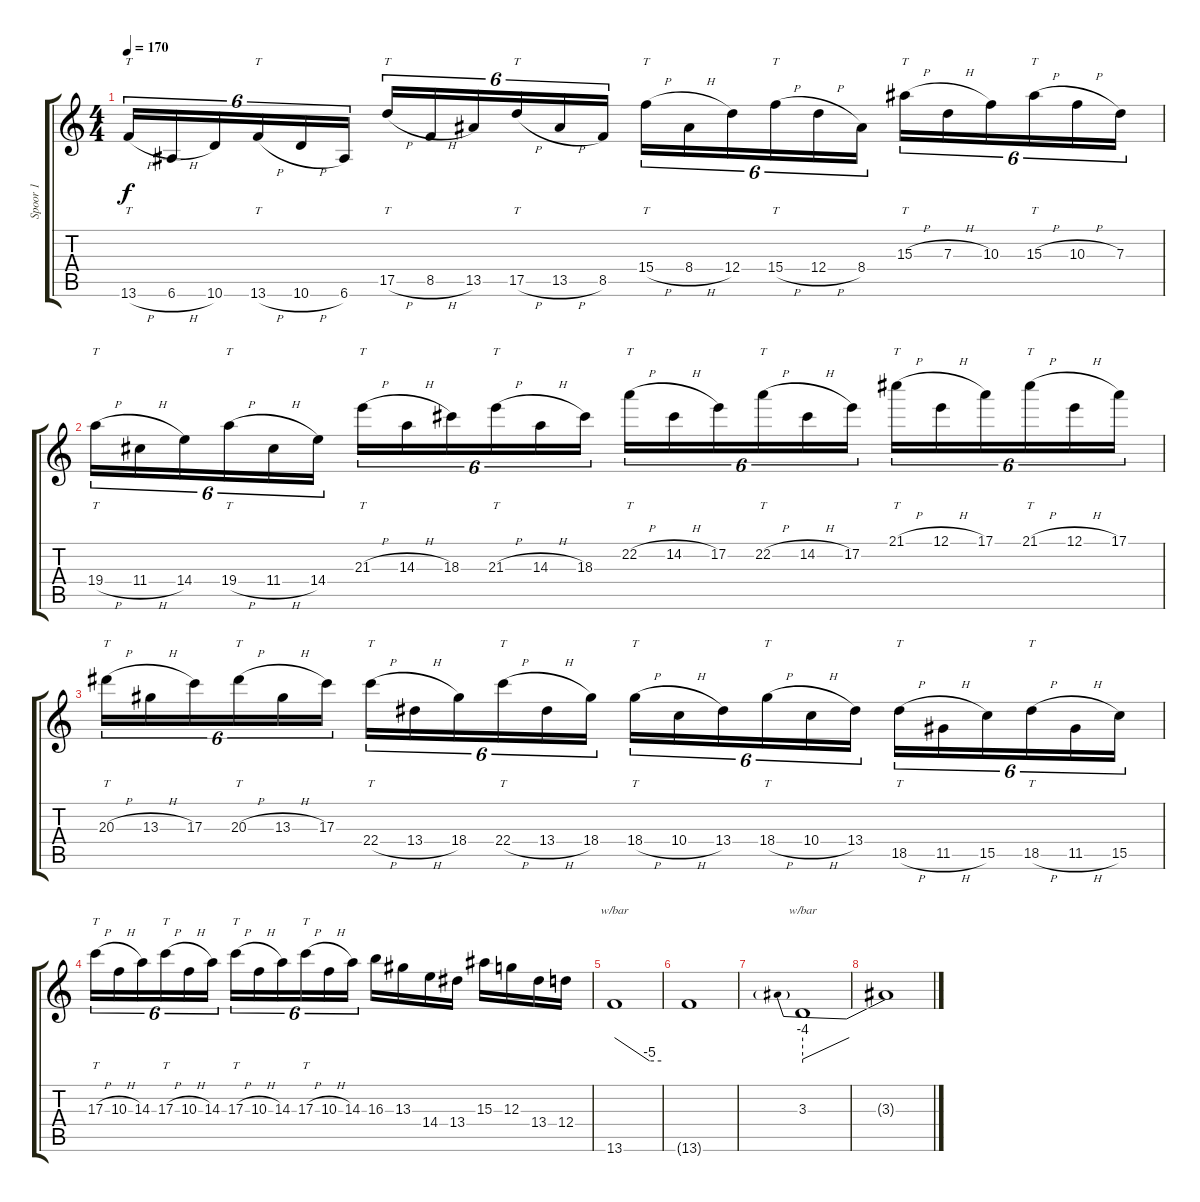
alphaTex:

\track ("Spoor 1" "Spoor 1") {instrument distortionguitar}
\staff {score tabs}
\tuning (E4 B3 G3 D3 A2 E2) {hide}
\ts (4 4)
\tempo 170
\clef g2
\ks c
13.6{h}.16{tt tu (6 4) dy f} 6.6{h}.16{tu (6 4)} 10.6.16{tu (6 4)} 13.6{h}.16{tt tu (6 4)} 10.6{h}.16{tu (6 4)} 6.6.16{tu (6 4)} 17.5{h}.16{tt tu (6 4)} 8.5{h}.16{tu (6 4)} 13.5.16{tu (6 4)} 17.5{h}.16{tt tu (6 4)} 13.5{h}.16{tu (6 4)} 8.5.16{tu (6 4)} 15.4{h}.16{tt tu (6 4)} 8.4{h}.16{tu (6 4)} 12.4.16{tu (6 4)} 15.4{h}.16{tt tu (6 4)} 12.4{h}.16{tu (6 4)} 8.4.16{tu (6 4)} 15.3{h}.16{tt tu (6 4)} 7.3{h}.16{tu (6 4)} 10.3.16{tu (6 4)} 15.3{h}.16{tt tu (6 4)} 10.3{h}.16{tu (6 4)} 7.3.16{tu (6 4)} |
19.4{h}.16{tt tu (6 4)} 11.4{h}.16{tu (6 4)} 14.4.16{tu (6 4)} 19.4{h}.16{tt tu (6 4)} 11.4{h}.16{tu (6 4)} 14.4.16{tu (6 4)} 21.3{h}.16{tt tu (6 4)} 14.3{h}.16{tu (6 4)} 18.3.16{tu (6 4)} 21.3{h}.16{tt tu (6 4)} 14.3{h}.16{tu (6 4)} 18.3.16{tu (6 4)} 22.2{h}.16{tt tu (6 4)} 14.2{h}.16{tu (6 4)} 17.2.16{tu (6 4)} 22.2{h}.16{tt tu (6 4)} 14.2{h}.16{tu (6 4)} 17.2.16{tu (6 4)} 21.1{h}.16{tt tu (6 4)} 12.1{h}.16{tu (6 4)} 17.1.16{tu (6 4)} 21.1{h}.16{tt tu (6 4)} 12.1{h}.16{tu (6 4)} 17.1.16{tu (6 4)} |
20.3{h}.16{tt tu (6 4)} 13.3{h}.16{tu (6 4)} 17.3.16{tu (6 4)} 20.3{h}.16{tt tu (6 4)} 13.3{h}.16{tu (6 4)} 17.3.16{tu (6 4)} 22.4{h}.16{tt tu (6 4)} 13.4{h}.16{tu (6 4)} 18.4.16{tu (6 4)} 22.4{h}.16{tt tu (6 4)} 13.4{h}.16{tu (6 4)} 18.4.16{tu (6 4)} 18.4{h}.16{tt tu (6 4)} 10.4{h}.16{tu (6 4)} 13.4.16{tu (6 4)} 18.4{h}.16{tt tu (6 4)} 10.4{h}.16{tu (6 4)} 13.4.16{tu (6 4)} 18.5{h}.16{tt tu (6 4)} 11.5{h}.16{tu (6 4)} 15.5.16{tu (6 4)} 18.5{h}.16{tt tu (6 4)} 11.5{h}.16{tu (6 4)} 15.5.16{tu (6 4)} |
17.3{h}.16{tt tu (6 4)} 10.3{h}.16{tu (6 4)} 14.3.16{tu (6 4)} 17.3{h}.16{tt tu (6 4)} 10.3{h}.16{tu (6 4)} 14.3.16{tu (6 4)} 17.3{h}.16{tt tu (6 4)} 10.3{h}.16{tu (6 4)} 14.3.16{tu (6 4)} 17.3{h}.16{tt tu (6 4)} 10.3{h}.16{tu (6 4)} 14.3.16{tu (6 4)} 16.3.16 13.3.16 14.4.16 13.4.16 15.3.16 12.3.16 13.4.16 12.4.16 |
13.6.1{tbe (custom default 0 0 45 -20 60 -20)} |
13.6{t}.1 |
3.3.1{tbe (predivedive default 0 -16 60 0)} |
3.3{t}.1
